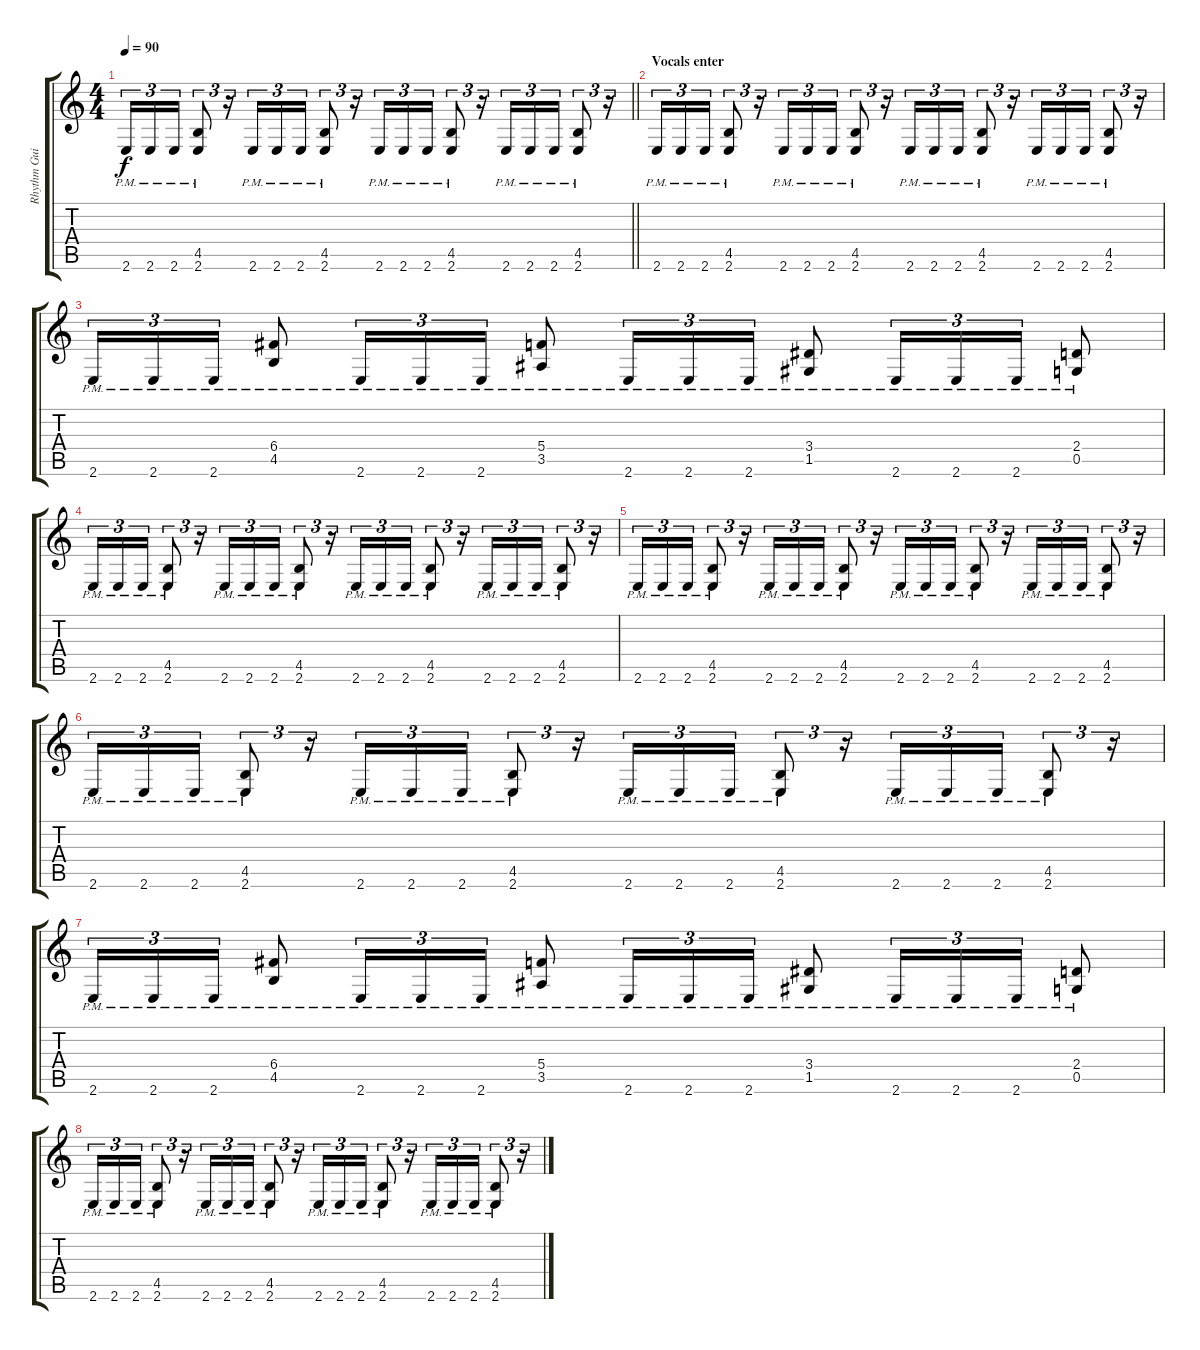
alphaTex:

\track ("Rhythm Guitar (6string)" "Rhythm Gui") {instrument distortionguitar}
\staff {score tabs}
\tuning (D4 A3 F3 C3 G2 D2) {hide}
\ts (4 4)
\tempo 90
\clef g2
\barLineRight lightlight
\ks c
2.6{pm}.16{tu (3 2) dy f} 2.6{pm}.16{tu (3 2)} 2.6{pm}.16{tu (3 2)} (4.5{pm} 2.6{pm}).8{tu (3 2)} r.16{tu (3 2)} 2.6{pm}.16{tu (3 2)} 2.6{pm}.16{tu (3 2)} 2.6{pm}.16{tu (3 2)} (4.5{pm} 2.6{pm}).8{tu (3 2)} r.16{tu (3 2)} 2.6{pm}.16{tu (3 2)} 2.6{pm}.16{tu (3 2)} 2.6{pm}.16{tu (3 2)} (4.5{pm} 2.6{pm}).8{tu (3 2)} r.16{tu (3 2)} 2.6{pm}.16{tu (3 2)} 2.6{pm}.16{tu (3 2)} 2.6{pm}.16{tu (3 2)} (4.5{pm} 2.6{pm}).8{tu (3 2)} r.16{tu (3 2)} |
\section ("" "Vocals enter")
2.6{pm}.16{tu (3 2)} 2.6{pm}.16{tu (3 2)} 2.6{pm}.16{tu (3 2)} (4.5{pm} 2.6{pm}).8{tu (3 2)} r.16{tu (3 2)} 2.6{pm}.16{tu (3 2)} 2.6{pm}.16{tu (3 2)} 2.6{pm}.16{tu (3 2)} (4.5{pm} 2.6{pm}).8{tu (3 2)} r.16{tu (3 2)} 2.6{pm}.16{tu (3 2)} 2.6{pm}.16{tu (3 2)} 2.6{pm}.16{tu (3 2)} (4.5{pm} 2.6{pm}).8{tu (3 2)} r.16{tu (3 2)} 2.6{pm}.16{tu (3 2)} 2.6{pm}.16{tu (3 2)} 2.6{pm}.16{tu (3 2)} (4.5{pm} 2.6{pm}).8{tu (3 2)} r.16{tu (3 2)} |
2.6{pm}.16{tu (3 2)} 2.6{pm}.16{tu (3 2)} 2.6{pm}.16{tu (3 2)} (6.4 4.5{pm}).8 2.6{pm}.16{tu (3 2)} 2.6{pm}.16{tu (3 2)} 2.6{pm}.16{tu (3 2)} (5.4 3.5{pm}).8 2.6{pm}.16{tu (3 2)} 2.6{pm}.16{tu (3 2)} 2.6{pm}.16{tu (3 2)} (3.4 1.5{pm}).8 2.6{pm}.16{tu (3 2)} 2.6{pm}.16{tu (3 2)} 2.6{pm}.16{tu (3 2)} (2.4 0.5{pm}).8 |
2.6{pm}.16{tu (3 2)} 2.6{pm}.16{tu (3 2)} 2.6{pm}.16{tu (3 2)} (4.5{pm} 2.6{pm}).8{tu (3 2)} r.16{tu (3 2)} 2.6{pm}.16{tu (3 2)} 2.6{pm}.16{tu (3 2)} 2.6{pm}.16{tu (3 2)} (4.5{pm} 2.6{pm}).8{tu (3 2)} r.16{tu (3 2)} 2.6{pm}.16{tu (3 2)} 2.6{pm}.16{tu (3 2)} 2.6{pm}.16{tu (3 2)} (4.5{pm} 2.6{pm}).8{tu (3 2)} r.16{tu (3 2)} 2.6{pm}.16{tu (3 2)} 2.6{pm}.16{tu (3 2)} 2.6{pm}.16{tu (3 2)} (4.5{pm} 2.6{pm}).8{tu (3 2)} r.16{tu (3 2)} |
2.6{pm}.16{tu (3 2)} 2.6{pm}.16{tu (3 2)} 2.6{pm}.16{tu (3 2)} (4.5{pm} 2.6{pm}).8{tu (3 2)} r.16{tu (3 2)} 2.6{pm}.16{tu (3 2)} 2.6{pm}.16{tu (3 2)} 2.6{pm}.16{tu (3 2)} (4.5{pm} 2.6{pm}).8{tu (3 2)} r.16{tu (3 2)} 2.6{pm}.16{tu (3 2)} 2.6{pm}.16{tu (3 2)} 2.6{pm}.16{tu (3 2)} (4.5{pm} 2.6{pm}).8{tu (3 2)} r.16{tu (3 2)} 2.6{pm}.16{tu (3 2)} 2.6{pm}.16{tu (3 2)} 2.6{pm}.16{tu (3 2)} (4.5{pm} 2.6{pm}).8{tu (3 2)} r.16{tu (3 2)} |
2.6{pm}.16{tu (3 2)} 2.6{pm}.16{tu (3 2)} 2.6{pm}.16{tu (3 2)} (4.5{pm} 2.6{pm}).8{tu (3 2)} r.16{tu (3 2)} 2.6{pm}.16{tu (3 2)} 2.6{pm}.16{tu (3 2)} 2.6{pm}.16{tu (3 2)} (4.5{pm} 2.6{pm}).8{tu (3 2)} r.16{tu (3 2)} 2.6{pm}.16{tu (3 2)} 2.6{pm}.16{tu (3 2)} 2.6{pm}.16{tu (3 2)} (4.5{pm} 2.6{pm}).8{tu (3 2)} r.16{tu (3 2)} 2.6{pm}.16{tu (3 2)} 2.6{pm}.16{tu (3 2)} 2.6{pm}.16{tu (3 2)} (4.5{pm} 2.6{pm}).8{tu (3 2)} r.16{tu (3 2)} |
2.6{pm}.16{tu (3 2)} 2.6{pm}.16{tu (3 2)} 2.6{pm}.16{tu (3 2)} (6.4 4.5{pm}).8 2.6{pm}.16{tu (3 2)} 2.6{pm}.16{tu (3 2)} 2.6{pm}.16{tu (3 2)} (5.4 3.5{pm}).8 2.6{pm}.16{tu (3 2)} 2.6{pm}.16{tu (3 2)} 2.6{pm}.16{tu (3 2)} (3.4 1.5{pm}).8 2.6{pm}.16{tu (3 2)} 2.6{pm}.16{tu (3 2)} 2.6{pm}.16{tu (3 2)} (2.4 0.5{pm}).8 |
2.6{pm}.16{tu (3 2)} 2.6{pm}.16{tu (3 2)} 2.6{pm}.16{tu (3 2)} (4.5{pm} 2.6{pm}).8{tu (3 2)} r.16{tu (3 2)} 2.6{pm}.16{tu (3 2)} 2.6{pm}.16{tu (3 2)} 2.6{pm}.16{tu (3 2)} (4.5{pm} 2.6{pm}).8{tu (3 2)} r.16{tu (3 2)} 2.6{pm}.16{tu (3 2)} 2.6{pm}.16{tu (3 2)} 2.6{pm}.16{tu (3 2)} (4.5{pm} 2.6{pm}).8{tu (3 2)} r.16{tu (3 2)} 2.6{pm}.16{tu (3 2)} 2.6{pm}.16{tu (3 2)} 2.6{pm}.16{tu (3 2)} (4.5{pm} 2.6{pm}).8{tu (3 2)} r.16{tu (3 2)}
